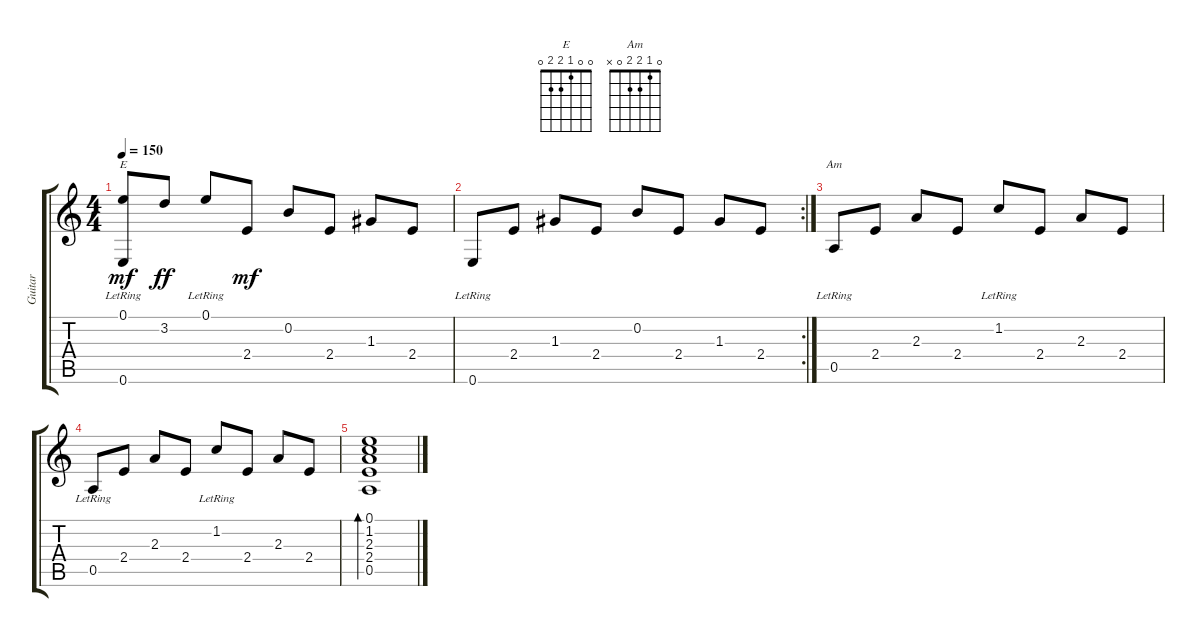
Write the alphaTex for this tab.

\track ("Guitar" "Guitar") {instrument acousticguitarnylon}
\staff {score tabs}
\tuning (E4 B3 G3 D3 A2 E2) {hide}
\chord ("E" 0 0 1 2 2 0)
\chord ("Am" 0 1 2 2 0 x)
\ts (4 4)
\tempo 150
\clef g2
\ks c
(0.1{lr} 0.6{lr}).8{ch "E" dy mf} 3.2.8{dy ff} 0.1{lr}.8 2.4.8{dy mf} 0.2.8 2.4.8 1.3.8 2.4.8 |
\rc 2
0.6{lr}.8 2.4.8 1.3.8 2.4.8 0.2.8 2.4.8 1.3.8 2.4.8 |
0.5{lr}.8{ch "Am"} 2.4.8 2.3.8 2.4.8 1.2{lr}.8 2.4.8 2.3.8 2.4.8 |
0.5{lr}.8 2.4.8 2.3.8 2.4.8 1.2{lr}.8 2.4.8 2.3.8 2.4.8 |
(0.1 1.2 2.3 2.4 0.5).1{bd 480}
